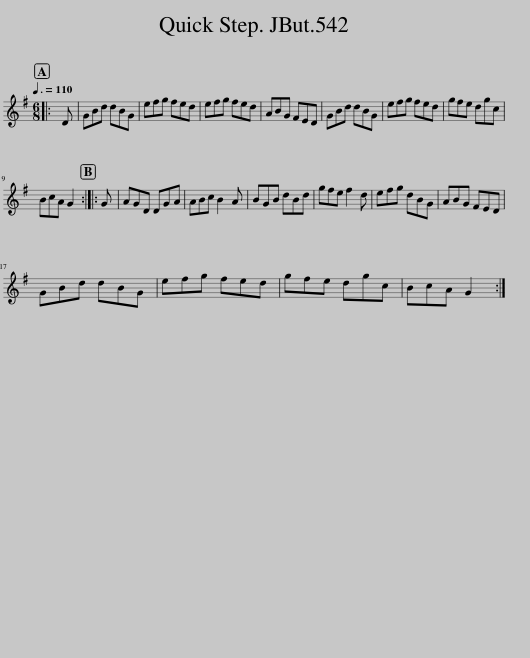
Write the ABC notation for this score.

X:1
L:1/8
Q:3/8=110
M:6/8
I:linebreak $
K:G
V:1 treble
V:1
|: D | GBd dBG | efg fed | efg fed | ABG FED | %5
 GBd dBG | efg fed | gfe dgc |$ BcA G2 :: G | %10
 AGD DGA | ABc B2 A | BGB dBd | gfe f2 d | efg dBG | %15
 ABG FED |$ GBd dBG | efg fed | gfe dgc | BcA G2 :| %20
